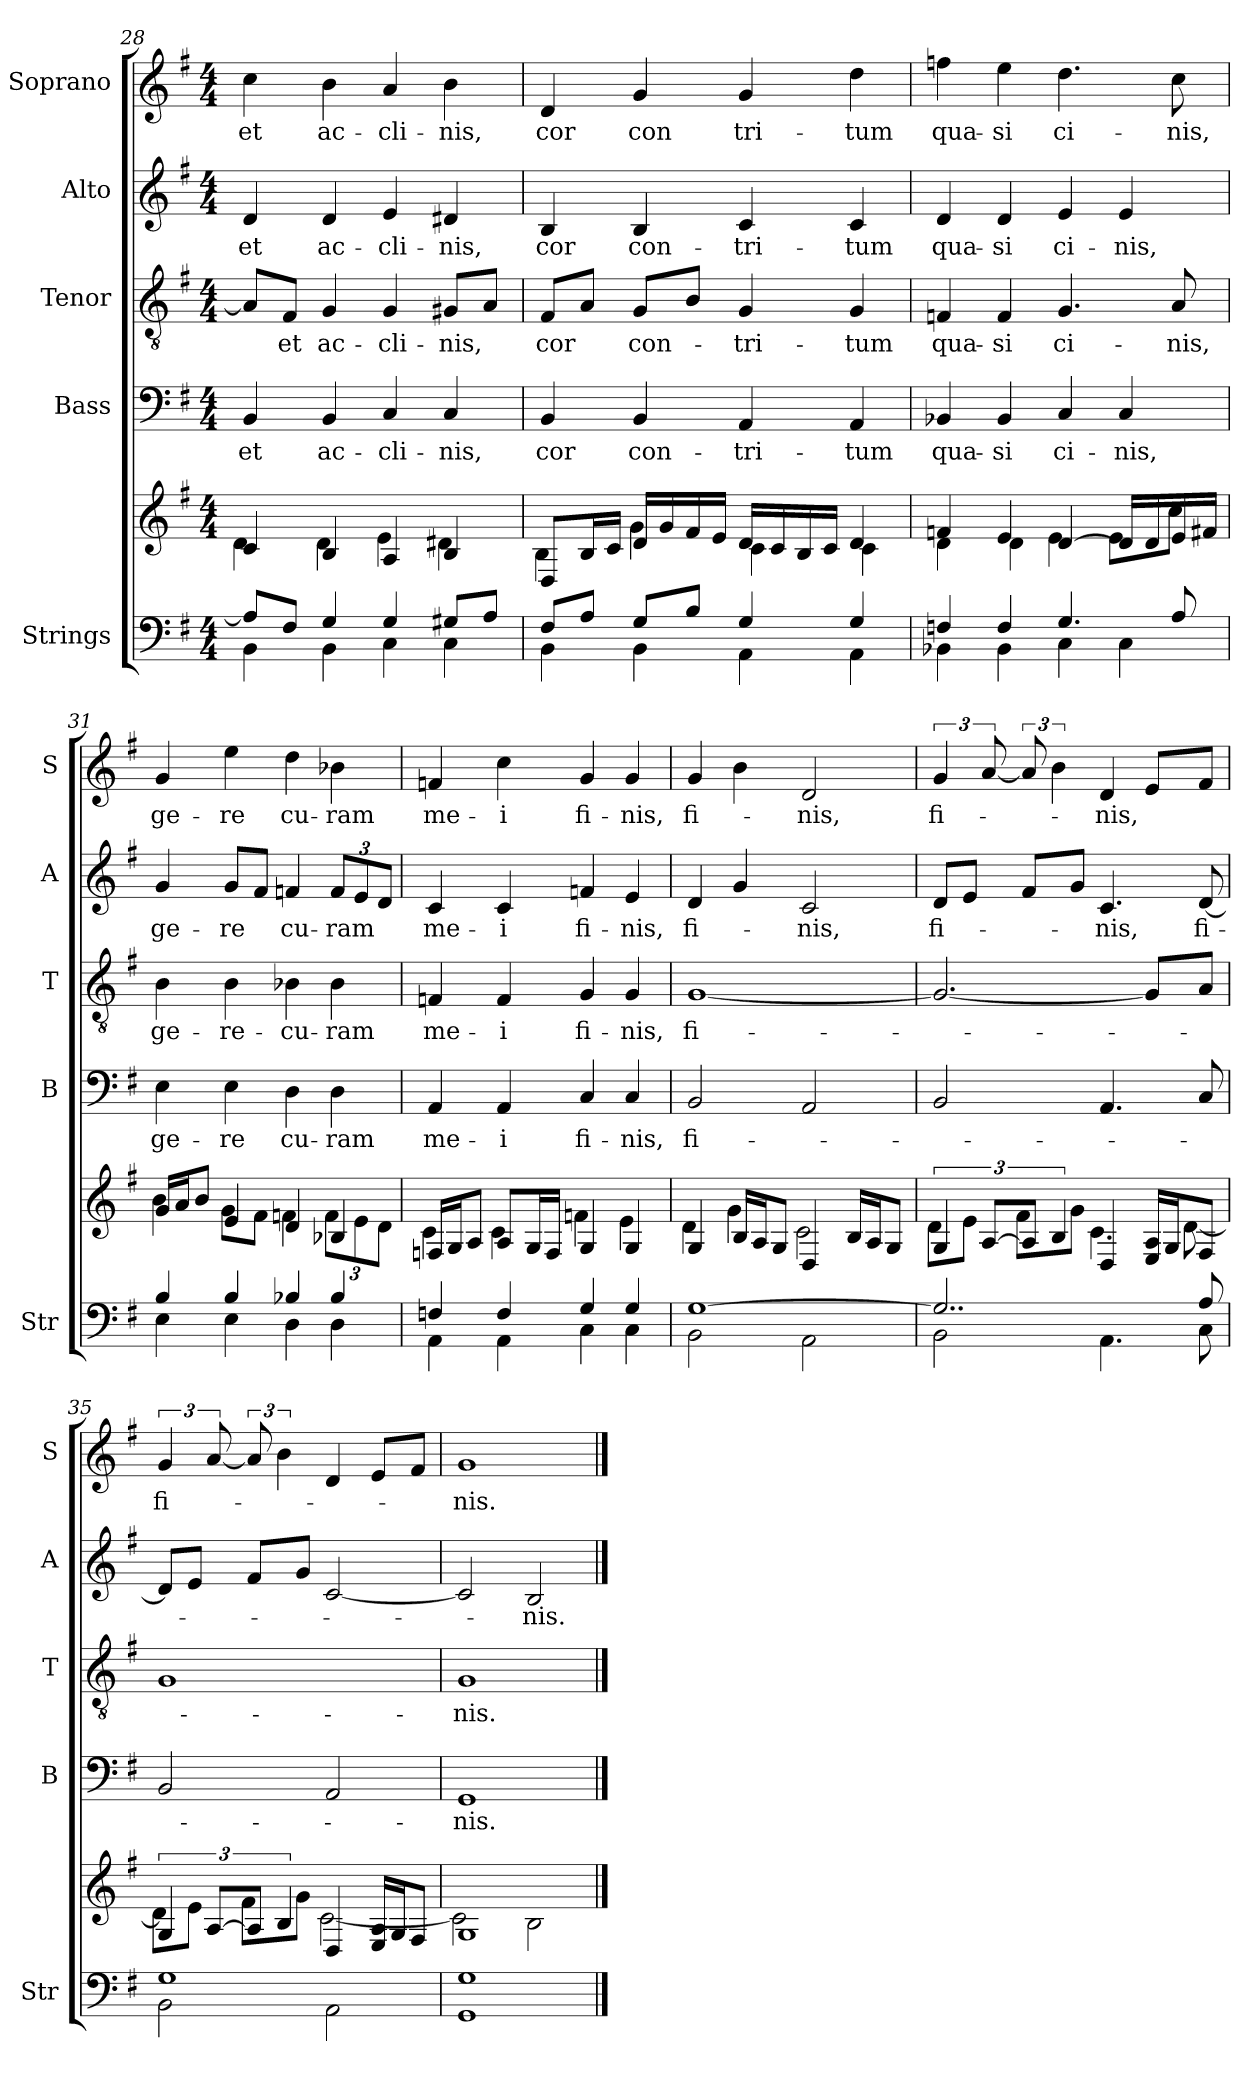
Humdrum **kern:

**kern	**kern	**kern	**text	**kern	**text	**kern	**text	**kern	**text
*part5	*part5	*part4	*part4	*part3	*part3	*part2	*part2	*part1	*part1
*staff6	*staff5	*staff4	*staff4	*staff3	*staff3	*staff2	*staff2	*staff1	*staff1
*I"Strings	*	*I"Bass	*	*I"Tenor	*	*I"Alto	*	*I"Soprano	*
*I'Str	*	*I'B	*	*I'T	*	*I'A	*	*I'S	*
*clefF4	*clefG2	*clefF4	*	*clefGv2	*	*clefG2	*	*clefG2	*
*k[f#]	*k[f#]	*k[f#]	*	*k[f#]	*	*k[f#]	*	*k[f#]	*
*M4/4	*M4/4	*M4/4	*	*M4/4	*	*M4/4	*	*M4/4	*
=28	=28	=28	=28	=28	=28	=28	=28	=28	=28
*^	*^	*	*	*	*	*	*	*	*
!	!	!	!	!	!LO:LY:b	!	!	!	!LO:LY:b	!	!LO:LY:b
8A/L]	4BB\	4c/	4d\	4BB	et	8AL]	.	4d	et	4cc	et
!	!	!	!	!	!	!	!LO:LY:b	!	!	!	!
8F#/J	.	.	.	.	.	8F#J	et	.	.	.	.
!	!	!	!	!	!LO:LY:b	!	!LO:LY:b	!	!LO:LY:b	!	!LO:LY:b
4G/	4BB\	4B/	4d\	4BB	ac-	4G	ac-	4d	ac-	4b	ac-
!	!	!	!	!	!LO:LY:b	!	!LO:LY:b	!	!LO:LY:b	!	!LO:LY:b
4G/	4C\	4A/	4e\	4C	-cli-	4G	-cli-	4e	-cli-	4a	-cli-
!	!	!	!	!	!LO:LY:b	!	!LO:LY:b	!	!LO:LY:b	!	!LO:LY:b
8G#X/L	4C\	4B/	4d#X\	4C	-nis,	8G#XL	-nis,	4d#X	-nis,	4b	-nis,
8A/J	.	.	.	.	.	8AJ	.	.	.	.	.
=29	=29	=29	=29	=29	=29	=29	=29	=29	=29	=29	=29
!	!	!	!	!	!LO:LY:b	!	!LO:LY:b	!	!LO:LY:b	!	!LO:LY:b
8F#/L	4BB\	8D/L	4B\	4BB	cor	8F#L	cor	4B	cor	4d	cor
8A/J	.	16B/L	.	.	.	8AJ	.	.	.	.	.
.	.	16c/JJ	.	.	.	.	.	.	.	.	.
!	!	!	!	!	!LO:LY:b	!	!LO:LY:b	!	!LO:LY:b	!	!
8G/L	4BB\	16d/LL	4g\	4BB	con-	8GL	con-	4B	con-	4g	con
.	.	16g/	.	.	.	.	.	.	.	.	.
8B/J	.	16f#/	.	.	.	8BJ	.	.	.	.	.
.	.	16e/JJ	.	.	.	.	.	.	.	.	.
!	!	!	!	!	!LO:LY:b	!	!LO:LY:b	!	!LO:LY:b	!	!LO:LY:b
4G/	4AA\	16d/LL	4c\	4AA	-tri-	4G	-tri-	4c	-tri-	4g	tri-
.	.	16c/	.	.	.	.	.	.	.	.	.
.	.	16B/	.	.	.	.	.	.	.	.	.
.	.	16c/JJ	.	.	.	.	.	.	.	.	.
!	!	!	!	!	!LO:LY:b	!	!LO:LY:b	!	!LO:LY:b	!	!LO:LY:b
4G/	4AA\	4d/	4c\	4AA	-tum	4G	-tum	4c	-tum	4dd	-tum
=30	=30	=30	=30	=30	=30	=30	=30	=30	=30	=30	=30
!	!	!	!	!	!LO:LY:b	!	!LO:LY:b	!	!LO:LY:b	!	!LO:LY:b
4Fn/	4BB-X\	4fn/	4d\	4BB-X	qua-	4Fn	qua-	4d	qua-	4ffn	qua-
!	!	!	!	!	!LO:LY:b	!	!LO:LY:b	!	!LO:LY:b	!	!LO:LY:b
4F/	4BB-\	4e/	4d\	4BB-	-si	4F	-si	4d	-si	4ee	-si
!	!	!	!	!	!LO:LY:b	!	!LO:LY:b	!	!LO:LY:b	!	!LO:LY:b
4.G/	4C\	[4d/	4e\	4C	ci-	4.G	ci-	4e	ci-	4.dd	ci-
!	!	!	!	!	!LO:LY:b	!	!	!	!LO:LY:b	!	!
.	4C\	16d/LL]	8e\L	4C	-nis,	.	.	4e	-nis,	.	.
.	.	16d/	.	.	.	.	.	.	.	.	.
!	!	!	!	!	!	!	!LO:LY:b	!	!	!	!LO:LY:b
8A/	.	16e/	8cc\J	.	.	8A	-nis,	.	.	8cc	-nis,
.	.	16f#X/JJ	.	.	.	.	.	.	.	.	.
=31	=31	=31	=31	=31	=31	=31	=31	=31	=31	=31	=31
!	!	!	!	!	!LO:LY:b	!	!LO:LY:b	!	!LO:LY:b	!	!LO:LY:b
4B/	4E\	16g/LL	4b\	4E	ge-	4B	ge-	4g	ge-	4g	ge-
.	.	16a/J	.	.	.	.	.	.	.	.	.
.	.	8b/J	.	.	.	.	.	.	.	.	.
!	!	!	!	!	!LO:LY:b	!	!LO:LY:b	!	!LO:LY:b	!	!LO:LY:b
4B/	4E\	4e/	8g\L	4E	-re	4B	-re-	8gL	-re	4ee	-re
.	.	.	8f#\J	.	.	.	.	8f#J	.	.	.
!	!	!	!	!	!LO:LY:b	!	!LO:LY:b	!	!LO:LY:b	!	!LO:LY:b
4B-X/	4D\	4d/	4fn\	4D	cu-	4B-X	-cu-	4fn	cu-	4dd	cu-
!	!	!	!	!	!LO:LY:b	!	!LO:LY:b	!	!	!	!LO:LY:b
4B-/	4D\	4B-X/	12f\L	4D	-ram	4B-	-ram	12fL	-ram	4b-X	-ram
.	.	.	12e\	.	.	.	.	12e	.	.	.
.	.	.	12d\J	.	.	.	.	12dJ	.	.	.
=32	=32	=32	=32	=32	=32	=32	=32	=32	=32	=32	=32
!	!	!	!	!	!LO:LY:b	!	!LO:LY:b	!	!LO:LY:b	!	!LO:LY:b
4Fn/	4AA\	16Fn/LL	4c\	4AA	me-	4Fn	me-	4c	me-	4fn	me-
.	.	16G/J	.	.	.	.	.	.	.	.	.
.	.	8A/J	.	.	.	.	.	.	.	.	.
!	!	!	!	!	!LO:LY:b	!	!LO:LY:b	!	!LO:LY:b	!	!LO:LY:b
4F/	4AA\	8A/L	4c\	4AA	-i	4F	-i	4c	-i	4cc	-i
.	.	16G/L	.	.	.	.	.	.	.	.	.
.	.	16F/JJ	.	.	.	.	.	.	.	.	.
!	!	!	!	!	!LO:LY:b	!	!LO:LY:b	!	!LO:LY:b	!	!LO:LY:b
4G/	4C\	4G/	4fn\	4C	fi-	4G	fi-	4fn	fi-	4g	fi-
!	!	!	!	!	!LO:LY:b	!	!LO:LY:b	!	!LO:LY:b	!	!LO:LY:b
4G/	4C\	4G/	4e\	4C	-nis,	4G	-nis,	4e	-nis,	4g	-nis,
=33	=33	=33	=33	=33	=33	=33	=33	=33	=33	=33	=33
!	!	!	!	!	!LO:LY:b	!	!LO:LY:b	!	!LO:LY:b	!	!LO:LY:b
[1G/	2BB\	4G/	4d\	2BB	fi-	[1G	fi-	4d	fi-	4g	fi-
.	.	16B/LL	4g\	.	.	.	.	4g	.	4b	.
.	.	16A/J	.	.	.	.	.	.	.	.	.
.	.	8G/J	.	.	.	.	.	.	.	.	.
!	!	!	!	!	!	!	!	!	!LO:LY:b	!	!LO:LY:b
.	2AA\	4D/	2c\	2AA	.	.	.	2c	-nis,	2d	-nis,
.	.	16B/LL	.	.	.	.	.	.	.	.	.
.	.	16A/J	.	.	.	.	.	.	.	.	.
.	.	8G/J	.	.	.	.	.	.	.	.	.
=34	=34	=34	=34	=34	=34	=34	=34	=34	=34	=34	=34
!	!	!	!	!	!	!	!	!	!LO:LY:b	!	!LO:LY:b
2..G/]	2BB\	6G/	8d\L	2BB	.	2.G_	.	8dL	fi-	6g	fi-
.	.	.	8e\J	.	.	.	.	8eJ	.	.	.
.	.	[12A/L	.	.	.	.	.	.	.	[12a	.
.	.	12A/J]	8f#\L	.	.	.	.	8f#L	.	12a]	.
.	.	6B/	.	.	.	.	.	.	.	6b	.
.	.	.	8g\J	.	.	.	.	8gJ	.	.	.
!	!	!	!	!	!	!	!	!	!LO:LY:b	!	!
.	4.AA\	4D/	4.c\	4.AA	.	.	.	4.c	-nis,	4d	nis,
.	.	16E/ 16A/LL	.	.	.	8GL]	.	.	.	8eL	.
.	.	16G/J	.	.	.	.	.	.	.	.	.
!	!	!	!	!	!	!	!	!	!LO:LY:b	!	!
8A/	8C\	8F#/J	[8d\	8C	.	8AJ	.	[8d	fi-	8f#J	.
=35	=35	=35	=35	=35	=35	=35	=35	=35	=35	=35	=35
!	!	!	!	!	!	!	!	!	!	!	!LO:LY:b
1G/	2BB\	6G/	8d\L]	2BB	.	1G	.	8dL]	.	6g	fi-
.	.	.	8e\J	.	.	.	.	8eJ	.	.	.
.	.	[12A/L	.	.	.	.	.	.	.	[12a	.
.	.	12A/J]	8f#\L	.	.	.	.	8f#L	.	12a]	.
.	.	6B/	.	.	.	.	.	.	.	6b	.
.	.	.	8g\J	.	.	.	.	8gJ	.	.	.
.	2AA\	4D/	[2c\	2AA	.	.	.	[2c	.	4d	.
.	.	16E/ 16A/LL	.	.	.	.	.	.	.	8eL	.
.	.	16G/J	.	.	.	.	.	.	.	.	.
.	.	8F#/J	.	.	.	.	.	.	.	8f#J	.
=36	=36	=36	=36	=36	=36	=36	=36	=36	=36	=36	=36
!	!	!	!	!	!LO:LY:b	!	!LO:LY:b	!	!	!	!LO:LY:b
1G/	1GG\	1G/	2c\]	1GG	-nis.	1G	-nis.	2c]	.	1g	-nis.
!	!	!	!	!	!	!	!	!	!LO:LY:b	!	!
.	.	.	2B\	.	.	.	.	2B	-nis.	.	.
*v	*v	*	*	*	*	*	*	*	*	*	*
*	*v	*v	*	*	*	*	*	*	*	*
==	==	==	==	==	==	==	==	==	==
*-	*-	*-	*-	*-	*-	*-	*-	*-	*-
